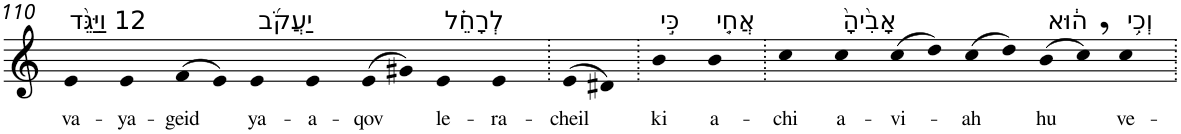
**kern	**text
*part1	*part1
*staff1	*staff1
*I"Piano	*
*I'Pno	*
!!LO:PB:g=z
*clefG2	*
*k[]	*
=110	=110
!LO:TX:a:t=12 וַיַּגֵּ֨ד	!
!	!LO:LY:b
4e	va-
!	!LO:LY:b
4e	-ya-
!	!LO:LY:b
(>8f	-geid
8e)	.
!LO:TX:a:t=יַעֲקֹ֜ב	!
!	!LO:LY:b
4e	ya-
!	!LO:LY:b
4e	-a-
!	!LO:LY:b
(>8e	-qov
8g#X)	.
!LO:TX:a:t=לְרָחֵ֗ל	!
!	!LO:LY:b
4e	le-
!	!LO:LY:b
4e	-ra-
=111.	=111.
!	!LO:LY:b
(>8e	-cheil
8d#X)	.
=112.	=112.
!LO:TX:a:t=כִּ֣י	!
!	!LO:LY:b
4b	ki
!LO:TX:a:t=אֲחִ֤י	!
!	!LO:LY:b
4b	a-
=113.	=113.
!	!LO:LY:b
4cc	-chi
!LO:TX:a:t=אָבִ֙יהָ֙	!
!	!LO:LY:b
4cc	a-
!	!LO:LY:b
(>8cc	-vi-
8dd)	.
!	!LO:LY:b
(>8cc	-ah
8dd)	.
!LO:TX:a:t=ה֔וּא	!
!	!LO:LY:b
(>8b	hu
8cc,)	.
!LO:TX:a:t=וְכִ֥י	!
!	!LO:LY:b
4cc	ve-
=.	=.
*-	*-
